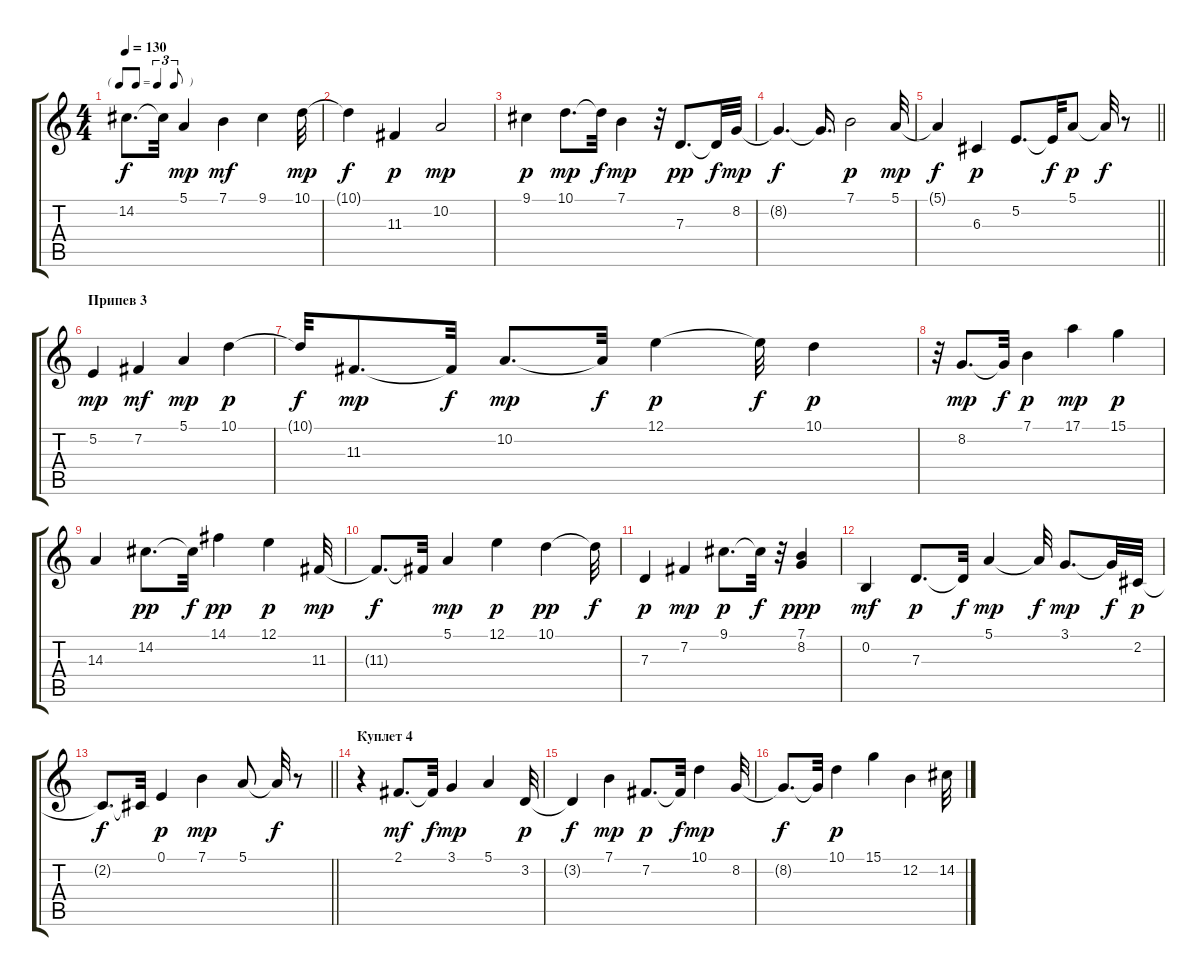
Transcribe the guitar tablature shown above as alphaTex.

\track "" {instrument violin}
\staff {score tabs}
\tuning (E4 B3 G3 D3 A2 E2) {hide}
\ts (4 4)
\tf triplet8th
\tempo 130
\clef g2
\ks c
14.2{t}.8{d dy f} 14.2{t}.32 5.1.4{dy mp} 7.1.4{dy mf} 9.1.4 10.1.32{dy mp} |
10.1{t}.4{dy f} 11.3.4{dy p} 10.2.2{dy mp} |
9.1.4{dy p} 10.1.8{d dy mp} 10.1{t}.32{dy f} 7.1.4{dy mp} r.32 7.3.8{d dy pp} 7.3{t}.32{dy f} 8.2.32{dy mp} |
8.2{t}.4{d dy f} 8.2{t}.16{d} 7.1.2{dy p} 5.1.32{dy mp} |
\barLineRight lightlight
5.1{t}.4{dy f} 6.3.4{dy p} 5.2.8{d} 5.2{t}.32{dy f} 5.1.8{dy p} 5.1{t}.32{dy f} r.8 |
\section ("" "Припев 3")
5.2.4{dy mp} 7.2.4{dy mf} 5.1.4{dy mp} 10.1.4{dy p} |
10.1{t}.32{dy f} 11.3.8{d dy mp} 11.3{t}.32{dy f} 10.2.8{d dy mp} 10.2{t}.32{dy f} 12.1.4{dy p} 12.1{t}.32{dy f} 10.1.4{dy p} |
r.32 8.2.8{d dy mp} 8.2{t}.32{dy f} 7.1.4{dy p} 17.1.4{dy mp} 15.1.4{dy p} |
14.3.4 14.2.8{d dy pp} 14.2{t}.32{dy f} 14.1.4{dy pp} 12.1.4{dy p} 11.3.32{dy mp} |
11.3{t}.8{d dy f} 11.3{t}.32 5.1.4{dy mp} 12.1.4{dy p} 10.1.4{dy pp} 10.1{t}.32{dy f} |
7.3.4{dy p} 7.2.4{dy mp} 9.1.8{d dy p} 9.1{t}.32{dy f} r.32 (7.1 8.2).4{dy ppp} |
0.2.4{dy mf} 7.3.8{d dy p} 7.3{t}.32{dy f} 5.1.4{dy mp} 5.1{t}.32{dy f} 3.1.8{d dy mp} 3.1{t}.32{dy f} 2.2.32{dy p} |
\barLineRight lightlight
2.2{t}.8{d dy f} 2.2{t}.32 0.1.4{dy p} 7.1.4{dy mp} 5.1.8 5.1{t}.32{dy f} r.8 |
\section ("" "Куплет 4")
r.4 2.1.8{d dy mf} 2.1{t}.32{dy f} 3.1.4{dy mp} 5.1.4 3.2.32{dy p} |
3.2{t}.4{dy f} 7.1.4{dy mp} 7.2.8{d dy p} 7.2{t}.32{dy f} 10.1.4{dy mp} 8.2.32 |
8.2{t}.8{d dy f} 8.2{t}.32 10.1.4{dy p} 15.1.4 12.2.4 14.2.32
